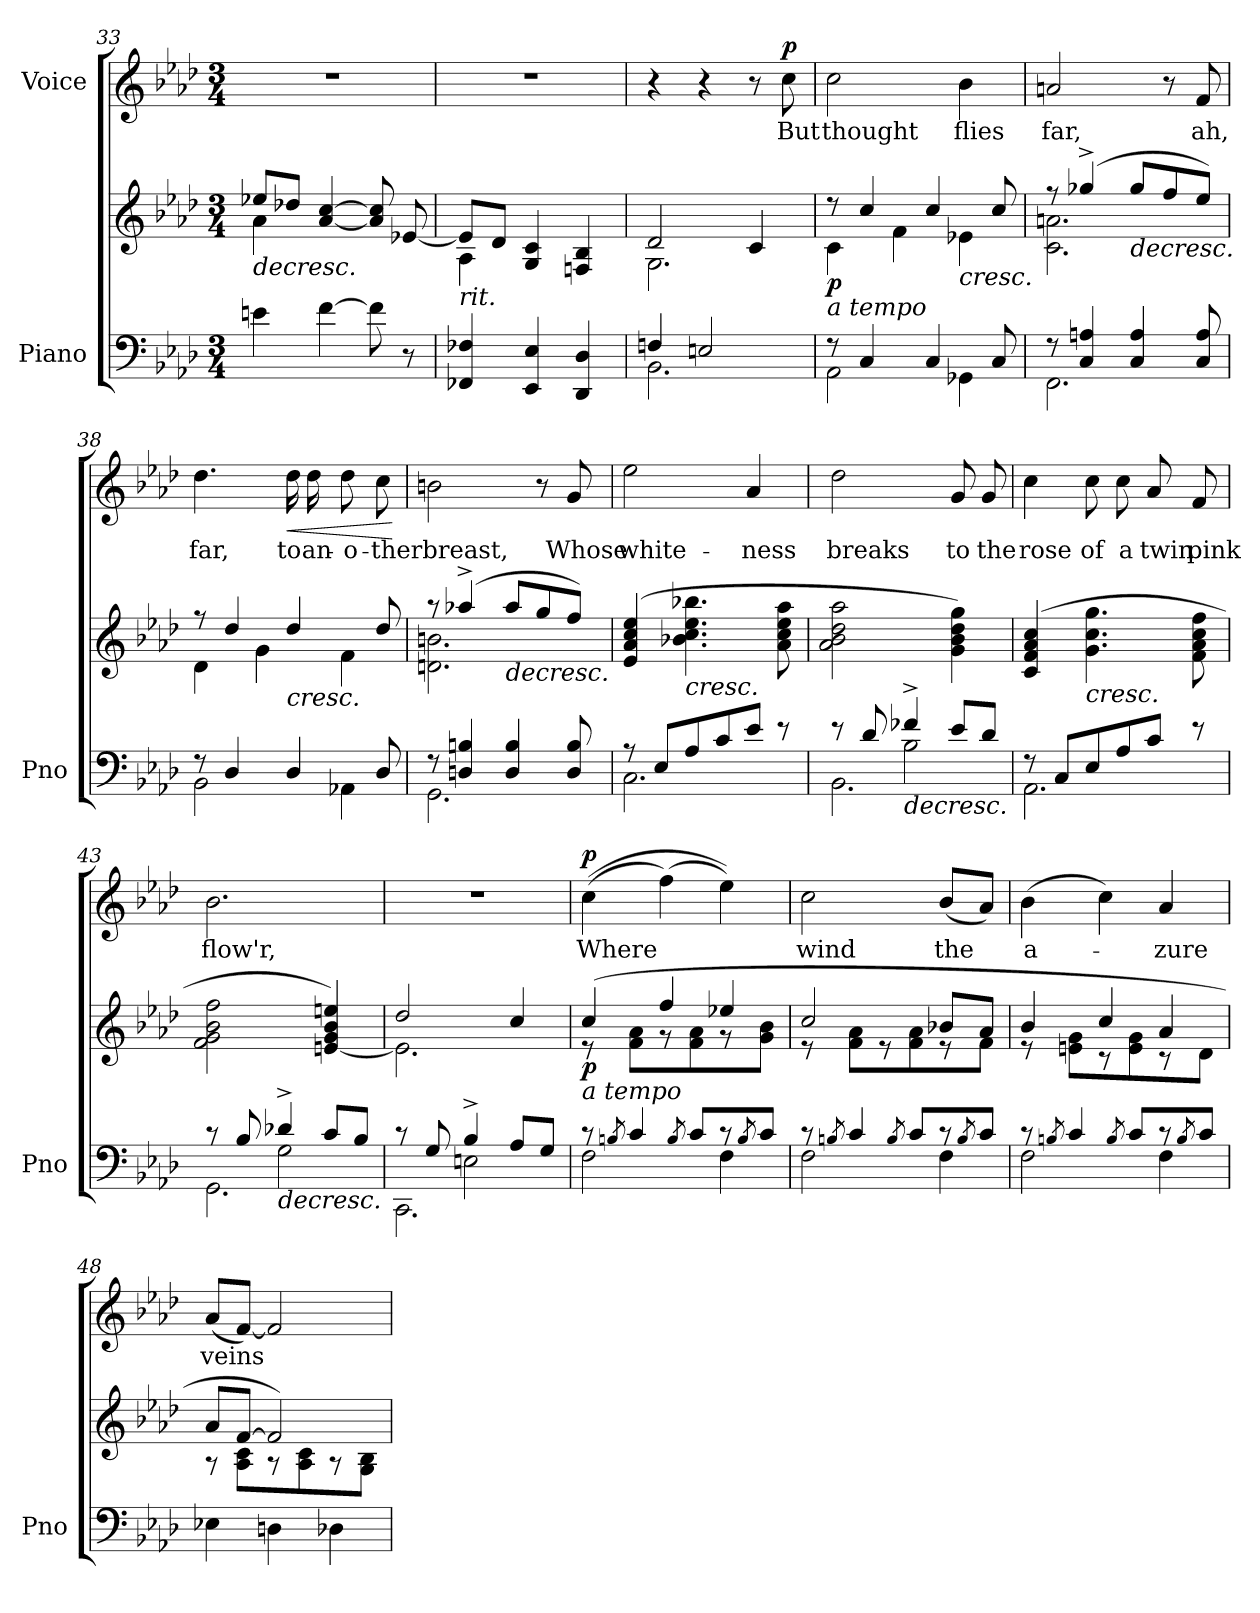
**kern	**kern	**dynam	**kern	**text	**dynam
*part2	*part2	*part2	*part1	*part1	*part1
*staff3	*staff2	*staff2/3	*staff1	*staff1	*staff1
*I"Piano	*	*	*I"Voice	*	*
*I'Pno	*	*	*	*	*
*clefF4	*clefG2	*	*clefG2	*	*
*k[b-e-a-d-]	*k[b-e-a-d-]	*	*k[b-e-a-d-]	*	*
*M3/4	*M3/4	*	*M3/4	*	*
=33	=33	=33	=33	=33	=33
!	!	!LO:HP:b	!	!	!
*	*^	*	*	*	*
4en\	8ee-X/L	4a-\	>	2.r	.	.
.	8dd-X/J	.	.	.	.	.
[4f\	[4a-/ [4cc/	2ryy	.	.	.	.
8f\]	8a-/] 8cc/]	.	.	.	.	.
8r	[8e-X/	.	.	.	.	.
=34	=34	=34	=34	=34	=34	=34
!	!LO:TX:b:i:t=rit.	!	!	!	!	!
4FF-X/ 4F-X/	8e-/L]	4A-\	.	2.r	.	.
.	8d-/J	.	.	.	.	.
4EE-/ 4E-/	4G/ 4c/	2ryy	.	.	.	.
4DD-/ 4D-/	4Fn/ 4B-/	.	.	.	.	.
=35	=35	=35	=35	=35	=35	=35
*^	*	*	*	*	*	*
4Fn/	2.BB-\	2d-/	2.G\	.	4r	.	.
2En/	.	.	.	.	4r	.	.
.	.	4c/	.	.	8r	.	.
!	!	!	!	!	!	!	!LO:DY:a
.	.	.	.	.	8cc\	But	p
=36	=36	=36	=36	=36	=36	=36	=36
!	!	!LO:TX:b:i:t=a tempo	!	!	!	!	!
!	!	!	!	!LO:DY:b	!	!	!
8r	2AA-\	8r	4c\	p	2cc\	thought	.
4C/	.	4cc/	.	.	.	.	.
.	.	.	4f\	.	.	.	.
4C/	.	4cc/	.	.	.	.	.
!	!	!	!	!LO:HP:b	!	!	!
.	4GG-X\	.	4e-X\	<	4b-\	flies	.
8C/	.	8cc/	.	.	.	.	.
*v	*v	*	*	*	*	*	*
*	*v	*v	*	*	*	*
.	.	]	.	.	.
=37	=37	=37	=37	=37	=37
*^	*^	*	*	*	*
8r	2.FF\	8r	2.c\ 2.an\	.	2an/	far,	.
4C/ 4An/	.	(4gg-X^/	.	.	.	.	.
!	!	!	!	!LO:HP:b	!	!	!
4C/ 4A/	.	8gg-/L	.	>	.	.	.
.	.	8ff/	.	.	8r	.	.
8C/ 8A/	.	8ee-/J)	.	[	8f/	ah,	.
=38	=38	=38	=38	=38	=38	=38	=38
8r	2BB-\	8r	4d-\	.	4.dd-\	far,	.
4D-/	.	4dd-/	.	.	.	.	.
.	.	.	4g\	.	.	.	.
!	!	!	!	!LO:HP:b	!	!	!LO:HP:b
4D-/	.	4dd-/	.	<	16dd-\	to	<
.	.	.	.	.	16dd-\	an-	.
.	4AA-X\	.	4f\	.	8dd-\	-o-	.
8D-/	.	8dd-/	.	.	8cc\	-ther	.
*v	*v	*	*	*	*	*	*
*	*v	*v	*	*	*	*
.	.	]	.	.	[
=39	=39	=39	=39	=39	=39
*^	*^	*	*	*	*
8r	2.GG\	8r	2.dn\ 2.bn\	.	2bn\	breast,	.
4Dn/ 4Bn/	.	(4aa-X^/	.	.	.	.	.
!	!	!	!	!LO:HP:b	!	!	!
4D/ 4B/	.	8aa-/L	.	>	.	.	.
.	.	8gg/	.	.	8r	.	.
8D/ 8B/	.	8ff/J)	.	[	8g/	Whose	.
*	*	*v	*v	*	*	*	*
=40	=40	=40	=40	=40	=40	=40
8r	2.C\	(4e-/ 4a-/ 4cc/ 4ee-/	.	2ee-\	white-	.
8E-/L	.	.	.	.	.	.
!	!	!	!LO:HP:b	!	!	!
8A-/	.	4.b-X\ 4.cc\ 4.ee-\ 4.bb-X\	<	.	.	.
8c/	.	.	.	.	.	.
8e-/J	.	.	.	4a-/	-ness	.
8r	.	8a-\ 8cc\ 8ee-\ 8aa-\	.	.	.	.
*v	*v	*	*	*	*	*
.	.	]	.	.	.
=41	=41	=41	=41	=41	=41
*^	*	*	*	*	*
*	*^	*	*	*	*	*
8r	4ryy	2.BB-\	2a-\ 2b-\ 2dd-\ 2aa-\	.	2dd-\	breaks	.
8d-/	.	.	.	.	.	.	.
!	!	!	!	!LO:HP:b=2	!	!	!
4f-X^/	2B-\	.	.	>	.	.	.
8e-/L	.	.	4g\ 4b-\ 4dd-\ 4gg\)	.	8g/	to	.
8d-/J	.	.	.	.	8g/	the	.
*v	*v	*v	*	*	*	*	*
.	.	[	.	.	.
=42	=42	=42	=42	=42	=42
*^	*	*	*	*	*
8r	2.AA-\	(4c/ 4f/ 4a-/ 4cc/	.	4cc\	rose	.
8C/L	.	.	.	.	.	.
!	!	!	!LO:HP:b	!	!	!
8E-/	.	4.g\ 4.cc\ 4.gg\	<	8cc\	of	.
8A-/	.	.	.	8cc\	a	.
8c/J	.	.	.	8a-/	twin	.
8r	.	8f\ 8a-\ 8cc\ 8ff\	.	8f/	pink	.
*v	*v	*	*	*	*	*
.	.	]	.	.	.
=43	=43	=43	=43	=43	=43
*^	*	*	*	*	*
*	*^	*	*	*	*	*
8r	4ryy	2.GG\	2f\ 2g\ 2b-\ 2ff\	.	2.b-\	flow'r,	.
8B-/	.	.	.	.	.	.	.
!	!	!	!	!LO:HP:b=2	!	!	!
4d-X^/	2G\	.	.	>	.	.	.
8c/L	.	.	[<4en/ 4g/ 4b-/ 4een/)	.	.	.	.
8B-/J	.	.	.	.	.	.	.
*v	*v	*v	*	*	*	*	*
.	.	[	.	.	.
=44	=44	=44	=44	=44	=44
*^	*^	*	*	*	*
*	*^	*	*	*	*	*	*
8r	4ryy	2.CC\	2.en\]	2dd-/	.	2.r	.	.
8G/	.	.	.	.	.	.	.	.
4B-^/	2En\	.	.	.	.	.	.	.
8A-/L	.	.	.	4cc/	.	.	.	.
8G/J	.	.	.	.	.	.	.	.
*	*v	*v	*	*	*	*	*	*
=45	=45	=45	=45	=45	=45	=45	=45
!	!	!LO:TX:b:i:t=a tempo	!	!	!	!	!
!	!	!	!	!LO:DY:b	!	!	!LO:DY:a
8r	2F\	(4cc/	8r	p	((4cc\	Where	p
8qBn/	.	.	.	.	.	.	.
4c/	.	.	8f\ 8a-\L	.	.	.	.
.	.	4ff/	8r	.	(4ff\)	.	.
8qB/	.	.	.	.	.	.	.
8c/L	.	.	8f\ 8a-\	.	.	.	.
8r	4F\	4ee-X/	8r	.	4ee-\))	.	.
8qB/	.	.	.	.	.	.	.
8c/J	.	.	8g\ 8b-\J	.	.	.	.
=46	=46	=46	=46	=46	=46	=46	=46
8r	2F\	2cc/	8r	.	2cc\	wind	.
8qBn/	.	.	.	.	.	.	.
4c/	.	.	8f\ 8a-\L	.	.	.	.
.	.	.	8r	.	.	.	.
8qB/	.	.	.	.	.	.	.
8c/L	.	.	8f\ 8a-\	.	.	.	.
8r	4F\	8b-X/L	8r	.	(8b-/L	the	.
8qB/	.	.	.	.	.	.	.
8c/J	.	8a-/J	8f\J	.	8a-/J)	.	.
=47	=47	=47	=47	=47	=47	=47	=47
8r	2F\	4b-/	8r	.	(4b-\	a-	.
8qBn/	.	.	.	.	.	.	.
4c/	.	.	8en\ 8g\L	.	.	.	.
.	.	4cc/	8r	.	4cc\)	.	.
8qB/	.	.	.	.	.	.	.
8c/L	.	.	8e\ 8g\	.	.	.	.
8r	4F\	4a-/	8r	.	4a-/	-zure	.
8qB/	.	.	.	.	.	.	.
8c/J	.	.	8d-\J	.	.	.	.
*v	*v	*	*	*	*	*	*
=48	=48	=48	=48	=48	=48	=48
4E-X\	8a-/L	8r	.	(8a-/L	veins	.
.	[8f/J	8A-\ 8c\L	.	[8f/J)	.	.
4Dn\	2f/])	8r	.	2f/]	.	.
.	.	8A-\ 8c\	.	.	.	.
4D-X\	.	8r	.	.	.	.
.	.	8G\ 8B-\J	]	.	.	.
*	*v	*v	*	*	*	*
=	=	=	=	=	=
*-	*-	*-	*-	*-	*-
